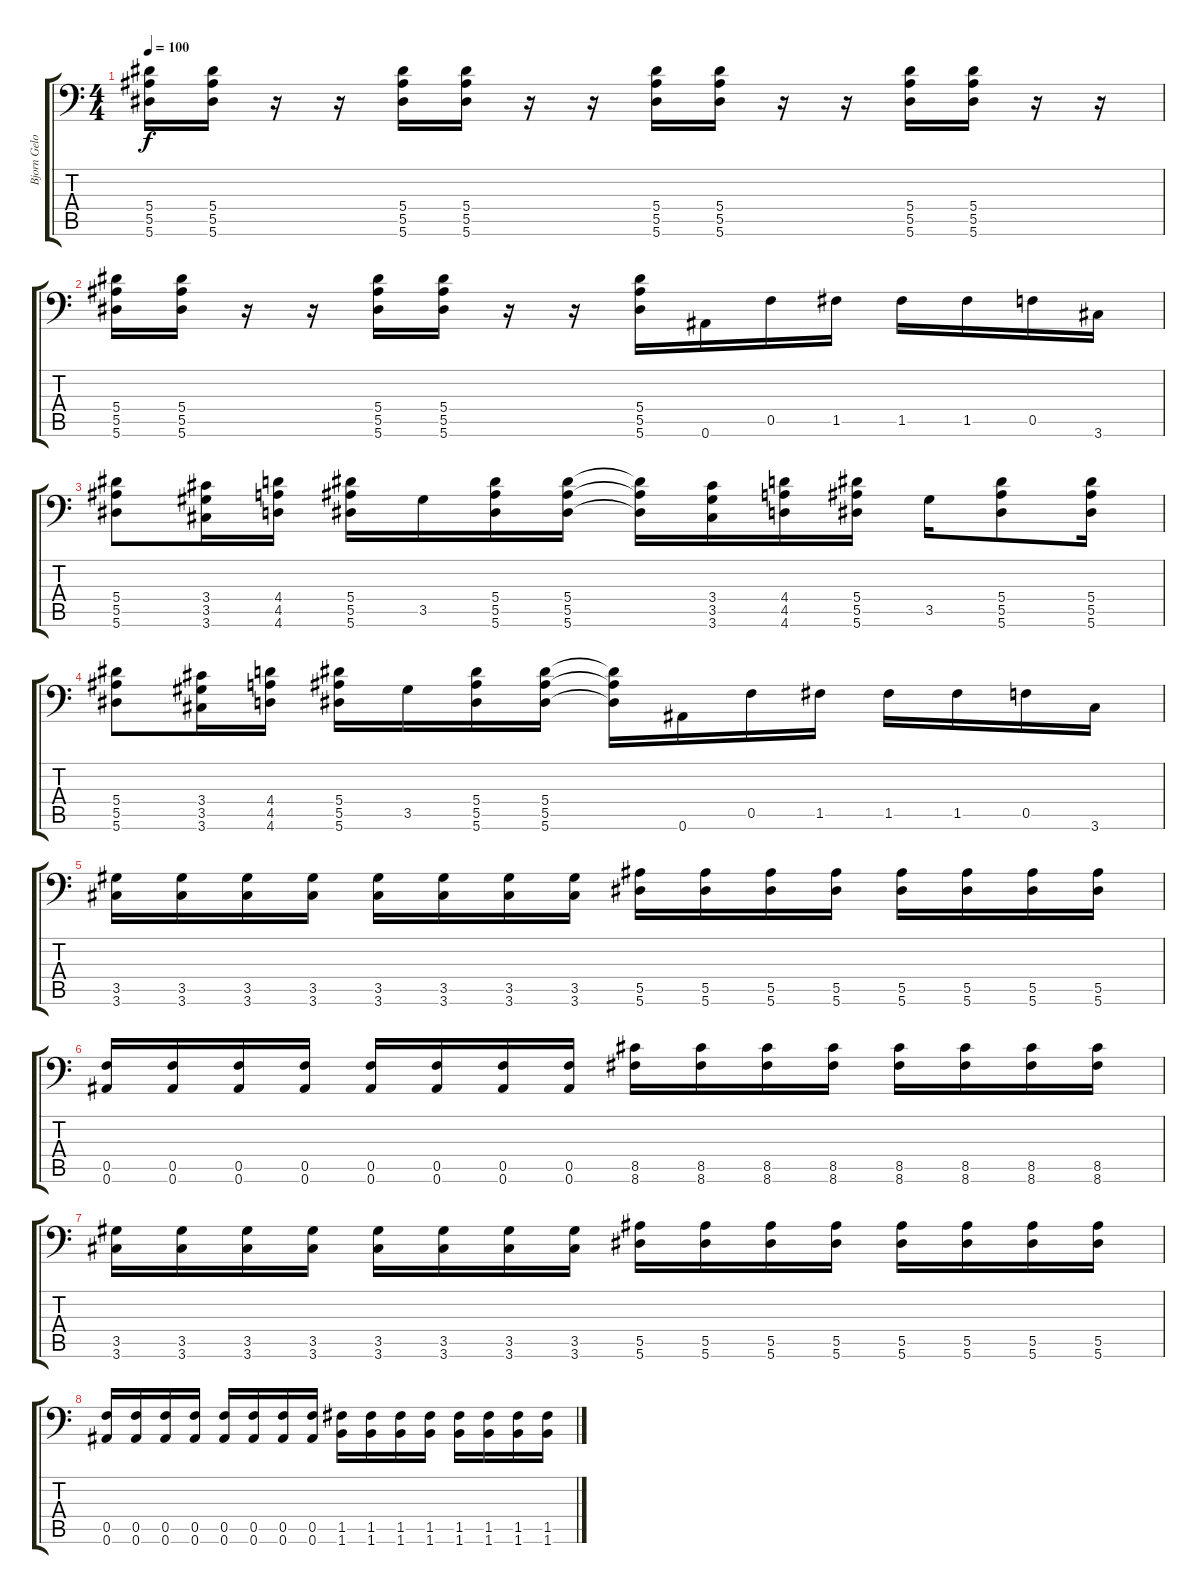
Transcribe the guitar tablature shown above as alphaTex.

\track ("Bjorn Gelotte" "Bjorn Gelo") {instrument distortionguitar}
\staff {score tabs}
\tuning (C4 G3 Eb3 Bb2 F2 Bb1) {hide}
\ts (4 4)
\tempo 100
\clef f4
\ks c
(5.4 5.5 5.6).16{dy f} (5.4 5.5 5.6).16 r.16 r.16 (5.4 5.5 5.6).16 (5.4 5.5 5.6).16 r.16 r.16 (5.4 5.5 5.6).16 (5.4 5.5 5.6).16 r.16 r.16 (5.4 5.5 5.6).16 (5.4 5.5 5.6).16 r.16 r.16 |
(5.4 5.5 5.6).16 (5.4 5.5 5.6).16 r.16 r.16 (5.4 5.5 5.6).16 (5.4 5.5 5.6).16 r.16 r.16 (5.4 5.5 5.6).16 0.6.16 0.5.16 1.5.16 1.5.16 1.5.16 0.5.16 3.6.16 |
(5.4 5.5 5.6).8 (3.4 3.5 3.6).16 (4.4 4.5 4.6).16 (5.4 5.5 5.6).16 3.5.16 (5.4 5.5 5.6).16 (5.4 5.5 5.6).16 (5.4{t} 5.5{t} 5.6{t}).16 (3.4 3.5 3.6).16 (4.4 4.5 4.6).16 (5.4 5.5 5.6).16 3.5.16 (5.4 5.5 5.6).8 (5.4 5.5 5.6).16 |
(5.4 5.5 5.6).8 (3.4 3.5 3.6).16 (4.4 4.5 4.6).16 (5.4 5.5 5.6).16 3.5.16 (5.4 5.5 5.6).16 (5.4 5.5 5.6).16 (5.4{t} 5.5{t} 5.6{t}).16 0.6.16 0.5.16 1.5.16 1.5.16 1.5.16 0.5.16 3.6.16 |
(3.5 3.6).16 (3.5 3.6).16 (3.5 3.6).16 (3.5 3.6).16 (3.5 3.6).16 (3.5 3.6).16 (3.5 3.6).16 (3.5 3.6).16 (5.5 5.6).16 (5.5 5.6).16 (5.5 5.6).16 (5.5 5.6).16 (5.5 5.6).16 (5.5 5.6).16 (5.5 5.6).16 (5.5 5.6).16 |
(0.5 0.6).16 (0.5 0.6).16 (0.5 0.6).16 (0.5 0.6).16 (0.5 0.6).16 (0.5 0.6).16 (0.5 0.6).16 (0.5 0.6).16 (8.5 8.6).16 (8.5 8.6).16 (8.5 8.6).16 (8.5 8.6).16 (8.5 8.6).16 (8.5 8.6).16 (8.5 8.6).16 (8.5 8.6).16 |
(3.5 3.6).16 (3.5 3.6).16 (3.5 3.6).16 (3.5 3.6).16 (3.5 3.6).16 (3.5 3.6).16 (3.5 3.6).16 (3.5 3.6).16 (5.5 5.6).16 (5.5 5.6).16 (5.5 5.6).16 (5.5 5.6).16 (5.5 5.6).16 (5.5 5.6).16 (5.5 5.6).16 (5.5 5.6).16 |
(0.5 0.6).16 (0.5 0.6).16 (0.5 0.6).16 (0.5 0.6).16 (0.5 0.6).16 (0.5 0.6).16 (0.5 0.6).16 (0.5 0.6).16 (1.5 1.6).16 (1.5 1.6).16 (1.5 1.6).16 (1.5 1.6).16 (1.5 1.6).16 (1.5 1.6).16 (1.5 1.6).16 (1.5 1.6).16
